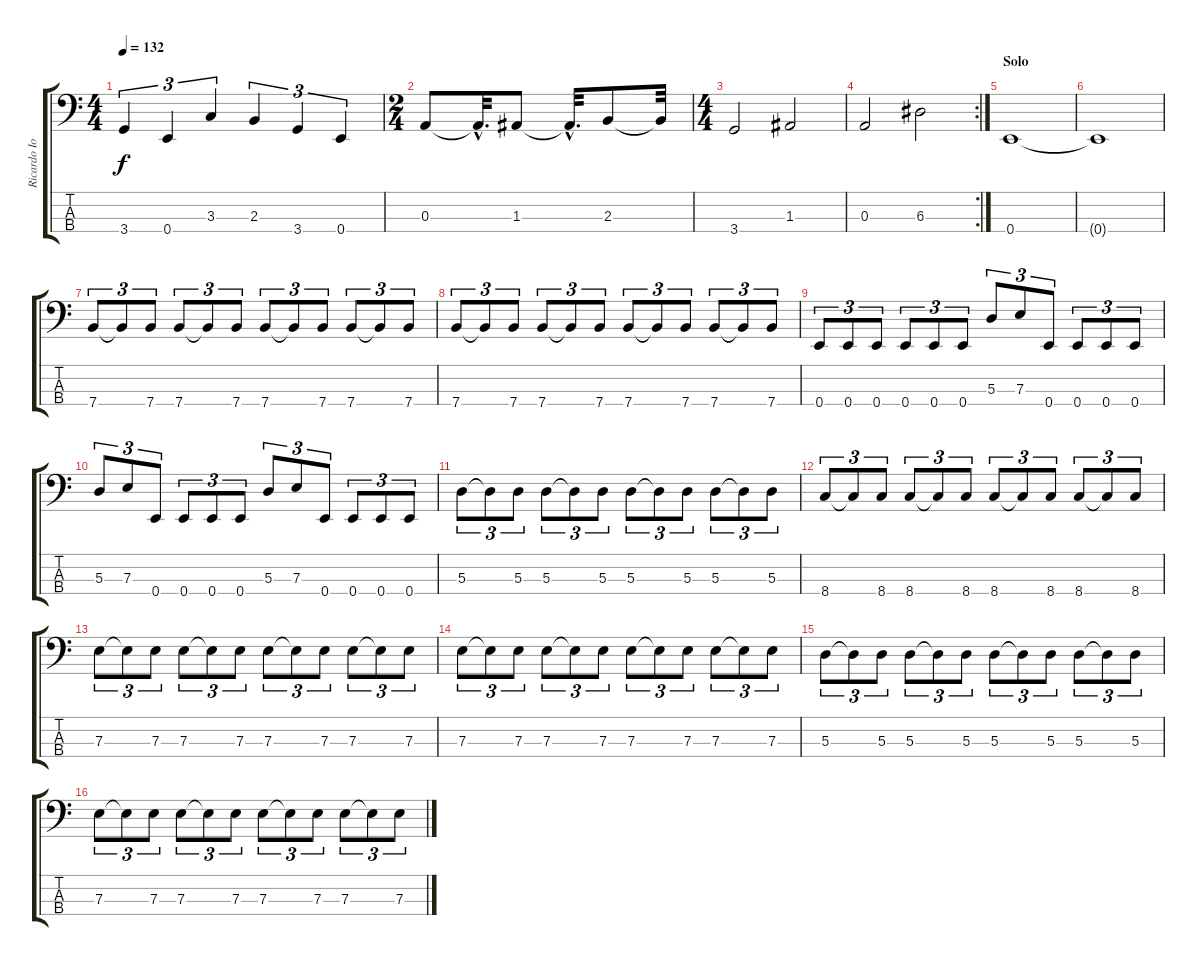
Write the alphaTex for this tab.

\track ("Ricardo Iorio (bajo)" "Ricardo Io") {instrument electricbassfinger}
\staff {score tabs}
\tuning (G2 D2 A1 E1) {hide}
\ts (4 4)
\tempo 132
\clef f4
\ks c
3.4.4{tu (3 2) dy f} 0.4.4{tu (3 2)} 3.3.4{tu (3 2)} 2.3.4{tu (3 2)} 3.4.4{tu (3 2)} 0.4.4{tu (3 2)} |
\ts (2 4)
0.3.8 0.3{hac t}.32{d} 1.3.8 1.3{hac t}.32{d} 2.3.8 2.3{t}.32 |
\ts (4 4)
3.4.2 1.3.2 |
\rc 2
0.3.2 6.3.2 |
\section ("" "Solo")
0.4.1 |
0.4{t}.1 |
7.4.8{tu (3 2)} 7.4{t}.8{tu (3 2)} 7.4.8{tu (3 2)} 7.4.8{tu (3 2)} 7.4{t}.8{tu (3 2)} 7.4.8{tu (3 2)} 7.4.8{tu (3 2)} 7.4{t}.8{tu (3 2)} 7.4.8{tu (3 2)} 7.4.8{tu (3 2)} 7.4{t}.8{tu (3 2)} 7.4.8{tu (3 2)} |
7.4.8{tu (3 2)} 7.4{t}.8{tu (3 2)} 7.4.8{tu (3 2)} 7.4.8{tu (3 2)} 7.4{t}.8{tu (3 2)} 7.4.8{tu (3 2)} 7.4.8{tu (3 2)} 7.4{t}.8{tu (3 2)} 7.4.8{tu (3 2)} 7.4.8{tu (3 2)} 7.4{t}.8{tu (3 2)} 7.4.8{tu (3 2)} |
0.4.8{tu (3 2)} 0.4.8{tu (3 2)} 0.4.8{tu (3 2)} 0.4.8{tu (3 2)} 0.4.8{tu (3 2)} 0.4.8{tu (3 2)} 5.3.8{tu (3 2)} 7.3.8{tu (3 2)} 0.4.8{tu (3 2)} 0.4.8{tu (3 2)} 0.4.8{tu (3 2)} 0.4.8{tu (3 2)} |
5.3.8{tu (3 2)} 7.3.8{tu (3 2)} 0.4.8{tu (3 2)} 0.4.8{tu (3 2)} 0.4.8{tu (3 2)} 0.4.8{tu (3 2)} 5.3.8{tu (3 2)} 7.3.8{tu (3 2)} 0.4.8{tu (3 2)} 0.4.8{tu (3 2)} 0.4.8{tu (3 2)} 0.4.8{tu (3 2)} |
5.3.8{tu (3 2)} 5.3{t}.8{tu (3 2)} 5.3.8{tu (3 2)} 5.3.8{tu (3 2)} 5.3{t}.8{tu (3 2)} 5.3.8{tu (3 2)} 5.3.8{tu (3 2)} 5.3{t}.8{tu (3 2)} 5.3.8{tu (3 2)} 5.3.8{tu (3 2)} 5.3{t}.8{tu (3 2)} 5.3.8{tu (3 2)} |
8.4.8{tu (3 2)} 8.4{t}.8{tu (3 2)} 8.4.8{tu (3 2)} 8.4.8{tu (3 2)} 8.4{t}.8{tu (3 2)} 8.4.8{tu (3 2)} 8.4.8{tu (3 2)} 8.4{t}.8{tu (3 2)} 8.4.8{tu (3 2)} 8.4.8{tu (3 2)} 8.4{t}.8{tu (3 2)} 8.4.8{tu (3 2)} |
7.3.8{tu (3 2)} 7.3{t}.8{tu (3 2)} 7.3.8{tu (3 2)} 7.3.8{tu (3 2)} 7.3{t}.8{tu (3 2)} 7.3.8{tu (3 2)} 7.3.8{tu (3 2)} 7.3{t}.8{tu (3 2)} 7.3.8{tu (3 2)} 7.3.8{tu (3 2)} 7.3{t}.8{tu (3 2)} 7.3.8{tu (3 2)} |
7.3.8{tu (3 2)} 7.3{t}.8{tu (3 2)} 7.3.8{tu (3 2)} 7.3.8{tu (3 2)} 7.3{t}.8{tu (3 2)} 7.3.8{tu (3 2)} 7.3.8{tu (3 2)} 7.3{t}.8{tu (3 2)} 7.3.8{tu (3 2)} 7.3.8{tu (3 2)} 7.3{t}.8{tu (3 2)} 7.3.8{tu (3 2)} |
5.3.8{tu (3 2)} 5.3{t}.8{tu (3 2)} 5.3.8{tu (3 2)} 5.3.8{tu (3 2)} 5.3{t}.8{tu (3 2)} 5.3.8{tu (3 2)} 5.3.8{tu (3 2)} 5.3{t}.8{tu (3 2)} 5.3.8{tu (3 2)} 5.3.8{tu (3 2)} 5.3{t}.8{tu (3 2)} 5.3.8{tu (3 2)} |
7.3.8{tu (3 2)} 7.3{t}.8{tu (3 2)} 7.3.8{tu (3 2)} 7.3.8{tu (3 2)} 7.3{t}.8{tu (3 2)} 7.3.8{tu (3 2)} 7.3.8{tu (3 2)} 7.3{t}.8{tu (3 2)} 7.3.8{tu (3 2)} 7.3.8{tu (3 2)} 7.3{t}.8{tu (3 2)} 7.3.8{tu (3 2)}
